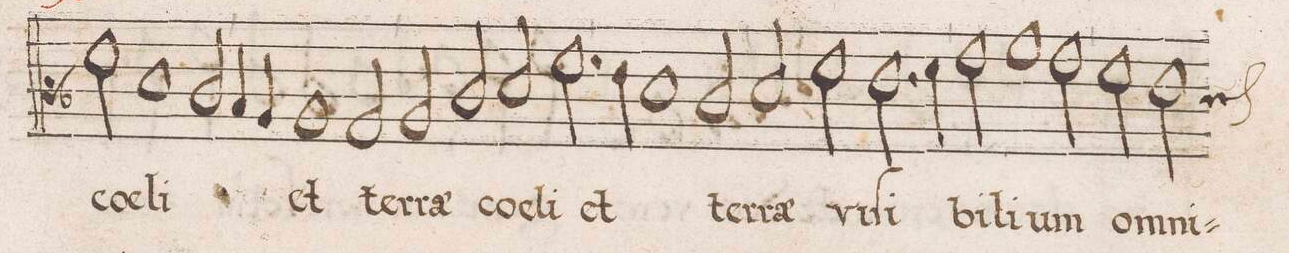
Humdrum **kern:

**kern	**text
*I"ALTVS	*
*clefC3	*
*k[b-]	*
*met(C|)	*
*M2/1	*
2f\	coe-
1d\	-li
2c/	.
=8	=8
4B-/	.
4A/	.
1B-/	et
2G/	ter-
=9	=9
2A/	-r(ae)
2c/	coe-
2d/	-li
2.f\	et
=10	=10
4e\	.
1d\	.
2c/	ter-
=11	=11
2d/	-r(ae)
2f\	vi-
2.e\	-ſi-
4f\	-bi-
=12	=12
2g\	-li-
1a\	-um
2g\	.
=13	=13
2f\	om-
*custos:d	*
2e\	-ni-
*-	*-
